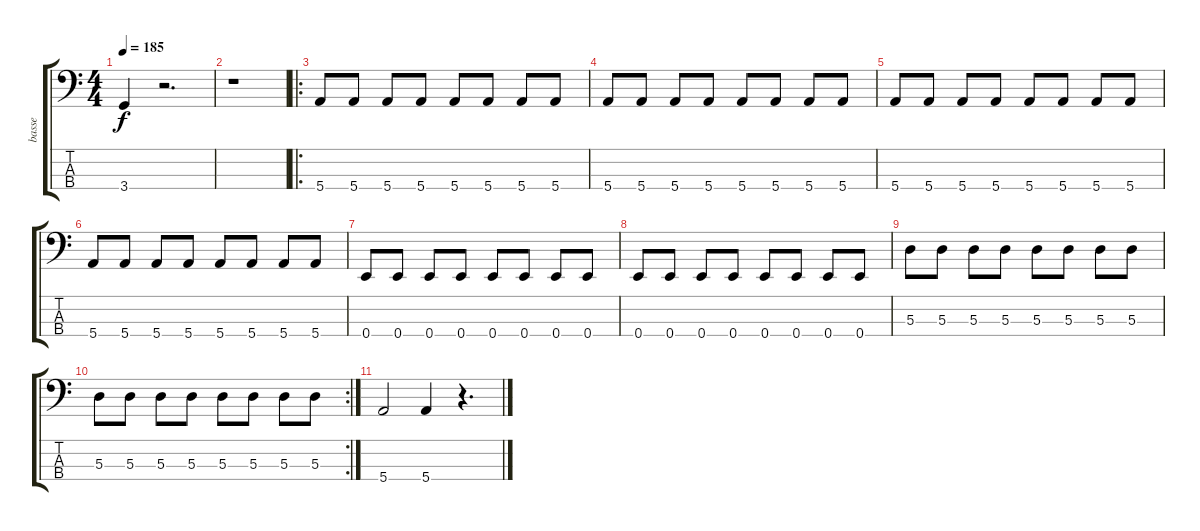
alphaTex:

\track ("basse" "basse") {instrument electricbassfinger}
\staff {score tabs}
\tuning (G2 D2 A1 E1) {hide}
\ts (4 4)
\tempo 185
\clef f4
\ks c
3.4.4{dy f} r.2{d} |
r.1 |
\ro
5.4.8 5.4.8 5.4.8 5.4.8 5.4.8 5.4.8 5.4.8 5.4.8 |
5.4.8 5.4.8 5.4.8 5.4.8 5.4.8 5.4.8 5.4.8 5.4.8 |
5.4.8 5.4.8 5.4.8 5.4.8 5.4.8 5.4.8 5.4.8 5.4.8 |
5.4.8 5.4.8 5.4.8 5.4.8 5.4.8 5.4.8 5.4.8 5.4.8 |
0.4.8 0.4.8 0.4.8 0.4.8 0.4.8 0.4.8 0.4.8 0.4.8 |
0.4.8 0.4.8 0.4.8 0.4.8 0.4.8 0.4.8 0.4.8 0.4.8 |
5.3.8 5.3.8 5.3.8 5.3.8 5.3.8 5.3.8 5.3.8 5.3.8 |
\rc 2
5.3.8 5.3.8 5.3.8 5.3.8 5.3.8 5.3.8 5.3.8 5.3.8 |
5.4.2 5.4.4 r.4{d}
